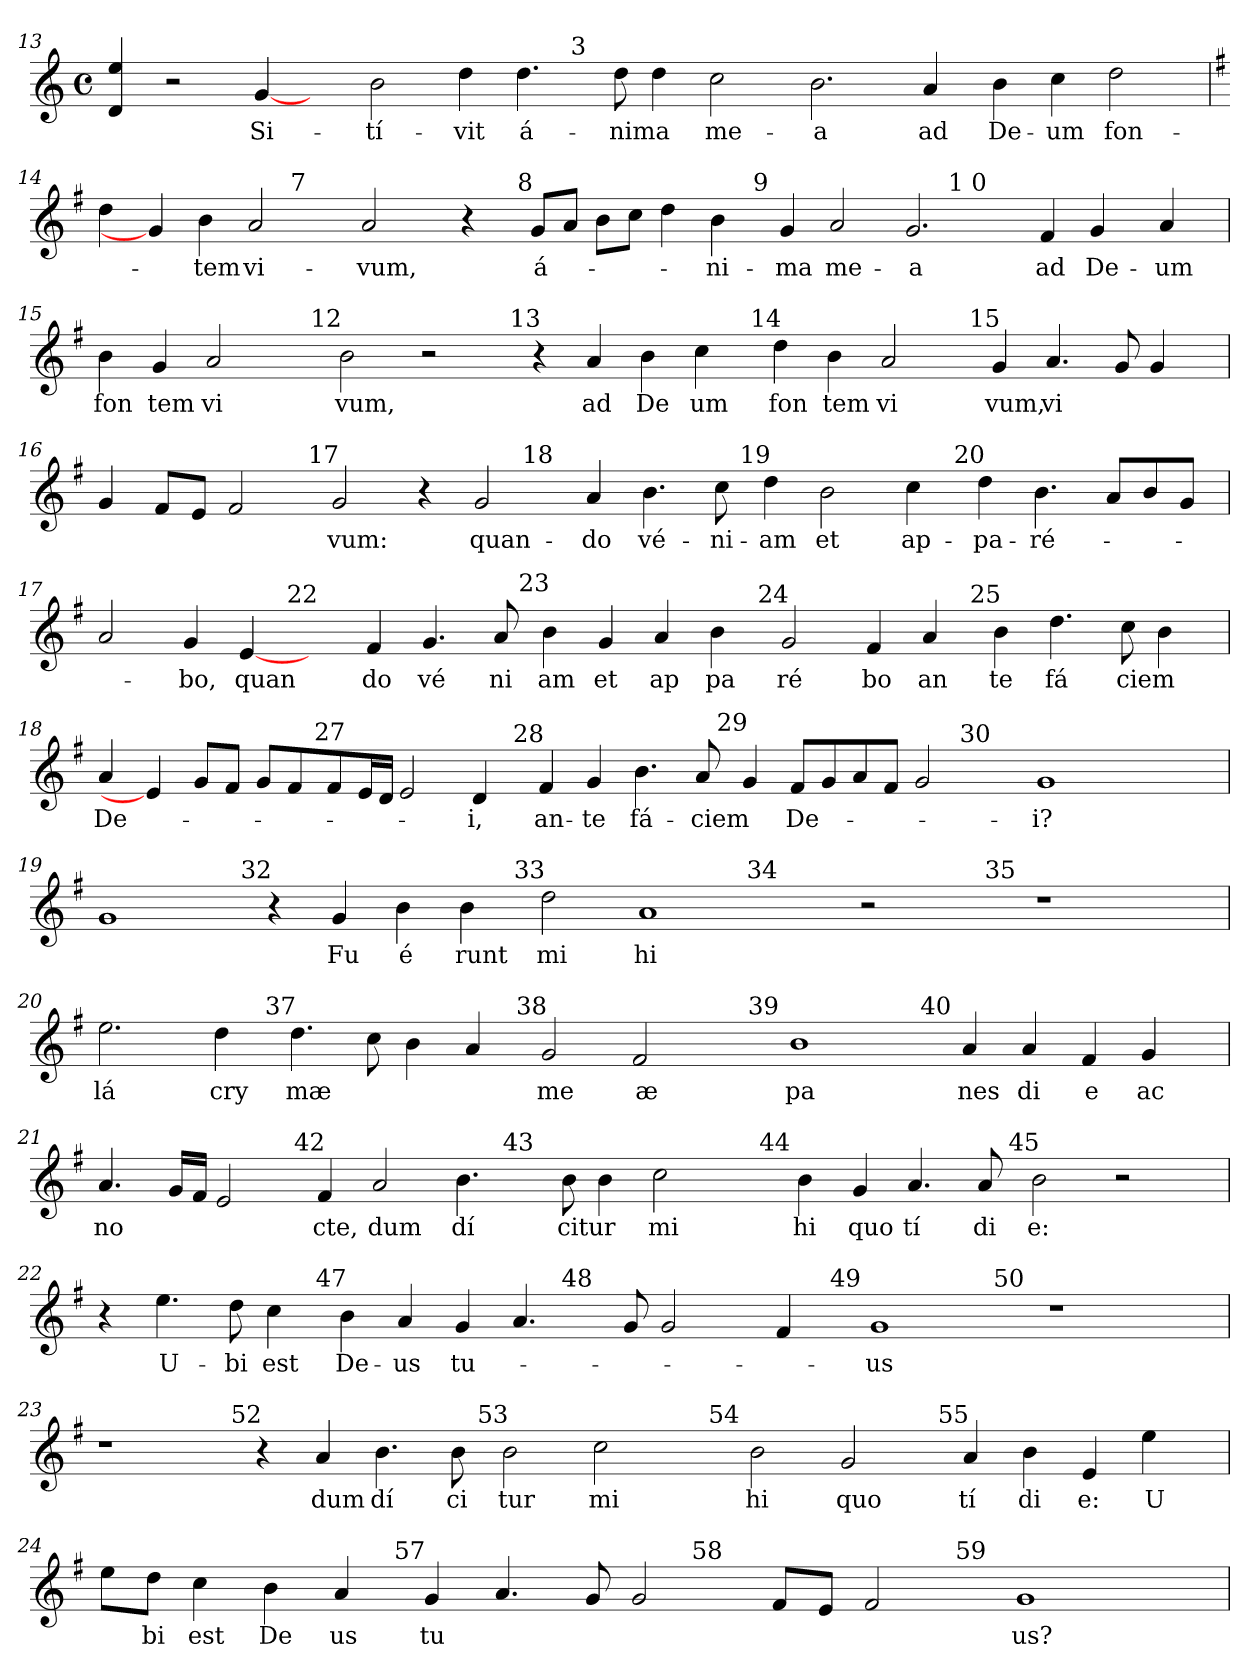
**kern	**text
*part1	*part1
*staff1	*staff1
!!LO:LB:g=z
*clefG2	*
*k[]	*
*C:	*
*M4/4	*
*met(c)	*
=13	=13
!LO:TX:a:t=SECUNDAPARS	!
!LO:TX:b:t=#	!
*^	*
4d/ 4ee/	1ryy	.
2r	.	.
!	!	!LO:LY:b
[4g/	.	Si-
4ryy	1ryy	.
!	!	!LO:LY:b
2b>\	.	-tí-
!	!	!LO:LY:b
4dd\	.	-vit
!	!	!LO:LY:b
4.dd\	8..ryy	á-
!	!LO:TX:a:t=3	!
.	1ryy	.
!	!	!LO:LY:b
8dd\	.	-nima
4dd\	.	.
!	!	!LO:LY:b
2cc\	.	me-
.	1ryy	.
!	!	!LO:LY:b
2.b>\	.	-a
!	!	!LO:LY:b
4a/	.	ad
.	1ryy	.
!	!	!LO:LY:b
4b>\	.	De-
!	!	!LO:LY:b
4cc\	.	-um
!	!	!LO:LY:b
2dd\	.	fon-
.	32ryy	.
*v	*v	*
!!LO:LB:g=z
=14	=14
*k[f#]	*
*G:	*
*^	*
*	*^	*
4dd\	2...ryy	1ryy	.
4g/]	.	.	.
!	!	!	!LO:LY:b
4b\	.	.	-tem
!	!	!	!LO:LY:b
2a/	.	.	vi-
!	!LO:TX:a:t=7	!	!
.	1ryy	.	.
.	.	2ryy	.
!	!	!	!LO:LY:b
2a/	.	.	-vum,
.	.	4...ryy	.
4r	.	.	.
.	1ryy	.	.
!	!	!LO:TX:a:t=8	!
.	.	1ryy	.
!	!	!	!LO:LY:b
8g/L	.	.	á-
8a/J	.	.	.
8b\L	.	.	.
8cc\J	.	.	.
4dd\	.	.	.
!	!	!	!LO:LY:b
4b\	.	.	-ni-
!	!LO:TX:a:t=9	!	!
.	1ryy	.	.
.	.	1ryy	.
!	!	!	!LO:LY:b
4g/	.	.	-ma
!	!	!	!LO:LY:b
2a/	.	.	me-
!	!	!	!LO:LY:b
2.g/	.	.	-a
!	!LO:TX:a:t=1 0	!	!
.	1ryy	.	.
.	.	1ryy	.
!	!	!	!LO:LY:b
4f#/	.	.	ad
!	!	!	!LO:LY:b
4g/	.	.	De-
.	4ryy	.	.
.	.	4ryy	.
!	!	!	!LO:LY:b
4a/	.	.	-um
.	16ryy	.	.
.	.	32ryy	.
!!LO:LB:g=z	!!	!!
=15	=15	=15	=15
!	!	!	!LO:LY:b
4b\	2ryy	1ryy	fon
!	!	!	!LO:LY:b
4g/	.	.	tem
!	!	!	!LO:LY:b
2a/	4ryy	.	vi
.	8ryy	.	.
.	32ryy	.	.
!	!LO:TX:a:t=12	!	!
.	1ryy	.	.
!	!	!	!LO:LY:b
2b\	.	2...ryy	vum,
2r	.	.	.
.	1ryy	.	.
!	!	!LO:TX:a:t=13	!
.	.	1ryy	.
4r	.	.	.
!	!	!	!LO:LY:b
4a/	.	.	ad
!	!	!	!LO:LY:b
4b\	.	.	De
!	!	!	!LO:LY:b
4cc\	.	.	um
.	1ryy	.	.
!	!	!LO:TX:a:t=14	!
.	.	1ryy	.
!	!	!	!LO:LY:b
4dd\	.	.	fon
!	!	!	!LO:LY:b
4b\	.	.	tem
!	!	!	!LO:LY:b
2a/	.	.	vi
.	1ryy	.	.
!	!	!LO:TX:a:t=15	!
.	.	1ryy	.
!	!	!	!LO:LY:b
4g/	.	.	vum,
!	!	!	!LO:LY:b
4.a/	.	.	vi
8g/	.	.	.
4g/	.	.	.
.	16.ryy	.	.
.	.	16ryy	.
*	*v	*v	*
!!LO:LB:g=z
=16	=16	=16
4g/	2...ryy	.
8f#/L	.	.
8e/J	.	.
2f#/	.	.
!	!LO:TX:a:t=17	!
.	1ryy	.
!	!	!LO:LY:b
2g/	.	vum:
4r	.	.
!	!	!LO:LY:b
2g/	.	quan-
!	!LO:TX:a:t=18	!
.	1ryy	.
!	!	!LO:LY:b
4a/	.	-do
!	!	!LO:LY:b
4.b\	.	vé-
!	!	!LO:LY:b
8cc\	.	-ni-
!	!LO:TX:a:t=19	!
.	1ryy	.
!	!	!LO:LY:b
4dd\	.	-am
!	!	!LO:LY:b
2b\	.	et
!	!	!LO:LY:b
4cc\	.	ap-
!	!LO:TX:a:t=20	!
.	1ryy	.
!	!	!LO:LY:b
4dd\	.	-pa-
!	!	!LO:LY:b
4.b\	.	-ré-
8a/L	.	.
8b/	.	.
8g/J	.	.
.	16ryy	.
!!LO:LB:g=z	!!
=17	=17	=17
2a/	2...ryy	.
!	!	!LO:LY:b
4g/	.	-bo,
!	!	!LO:LY:b
[4e/	.	quan
!	!LO:TX:a:t=22	!
.	1ryy	.
4ryy	.	.
!	!	!LO:LY:b
4f#/	.	do
!	!	!LO:LY:b
4.g/	.	vé
!	!	!LO:LY:b
8a/	.	ni
!	!LO:TX:a:t=23	!
.	1ryy	.
!	!	!LO:LY:b
4b\	.	am
!	!	!LO:LY:b
4g/	.	et
!	!	!LO:LY:b
4a/	.	ap
!	!	!LO:LY:b
4b\	.	pa
!	!LO:TX:a:t=24	!
.	1ryy	.
!	!	!LO:LY:b
2g/	.	ré
!	!	!LO:LY:b
4f#/	.	bo
!	!	!LO:LY:b
4a/	.	an
!	!LO:TX:a:t=25	!
.	1ryy	.
!	!	!LO:LY:b
4b\	.	te
!	!	!LO:LY:b
4.dd\	.	fá
!	!	!LO:LY:b
8cc\	.	ciem
4b\	.	.
.	16ryy	.
!!LO:LB:g=z	!!
=18	=18	=18
!	!	!LO:LY:b
*^	*^	*
4a/	2ryy	1ryy	1ryy	De-
4e/]	.	.	.	.
8g/L	4...ryy	.	.	.
8f#/J	.	.	.	.
8g/L	.	.	.	.
8f#/	.	.	.	.
!	!LO:TX:a:t=27	!	!	!
.	1ryy	.	.	.
8f#/	.	2...ryy	1ryy	.
16e/L	.	.	.	.
16d/JJ	.	.	.	.
2e/	.	.	.	.
!	!	!	!	!LO:LY:b
4d/	.	.	.	-i,
!	!	!LO:TX:a:t=28	!	!
.	.	1ryy	.	.
.	1ryy	.	.	.
!	!	!	!	!LO:LY:b
4f#/	.	.	1ryy	an-
!	!	!	!	!LO:LY:b
4g/	.	.	.	-te
!	!	!	!	!LO:LY:b
4.b\	.	.	.	fá-
!	!	!	!	!LO:LY:b
8a/	.	.	.	-ciem
!	!	!LO:TX:a:t=29	!	!
.	.	1ryy	.	.
.	1ryy	.	.	.
4g/	.	.	2ryy	.
!	!	!	!	!LO:LY:b
8f#/L	.	.	.	De-
8g/	.	.	.	.
8a/	.	.	4ryy	.
8f#/J	.	.	.	.
2g/	.	.	8ryy	.
.	.	.	32ryy	.
!	!	!	!LO:TX:a:t=30	!
.	.	.	1ryy	.
.	.	1ryy	.	.
.	1ryy	.	.	.
!	!	!	!	!LO:LY:b
1g	.	.	.	-i?
.	.	.	4ryy	.
.	.	4ryy	.	.
.	4ryy	.	.	.
.	.	.	16.ryy	.
.	.	16ryy	.	.
.	32ryy	.	.	.
!!LO:LB:g=z	!!	!!	!!
=19	=19	=19	=19	=19
1g	2...ryy	1ryy	1ryy	.
!	!LO:TX:a:t=32	!	!	!
.	1ryy	.	.	.
4r	.	1ryy	1ryy	.
!	!	!	!	!LO:LY:b
4g/	.	.	.	Fu
!	!	!	!	!LO:LY:b
4b\	.	.	.	é
!	!	!	!	!LO:LY:b
4b\	.	.	.	runt
!	!LO:TX:a:t=33	!	!	!
.	1ryy	.	.	.
!	!	!	!	!LO:LY:b
2dd\	.	2ryy	1ryy	mi
!	!	!	!	!LO:LY:b
1a	.	4...ryy	.	hi
.	1ryy	.	.	.
!	!	!LO:TX:a:t=34	!	!
.	.	1ryy	.	.
.	.	.	2ryy	.
2r	.	.	4ryy	.
.	.	.	8ryy	.
.	.	.	32ryy	.
!	!	!	!LO:TX:a:t=35	!
.	.	.	1ryy	.
.	1ryy	.	.	.
.	.	1ryy	.	.
1r	.	.	.	.
.	.	.	16.ryy	.
.	16ryy	.	.	.
.	.	32ryy	.	.
!!LO:LB:g=z	!!	!!	!!
=20	=20	=20	=20	=20
!	!	!	!	!LO:LY:b
*	*	*v	*v	*
2.ee\	2...ryy	1ryy	lá
!	!	!	!LO:LY:b
4dd\	.	.	cry
!	!LO:TX:a:t=37	!	!
.	1ryy	.	.
!	!	!	!LO:LY:b
4.dd\	.	1ryy	mæ
8cc\	.	.	.
4b\	.	.	.
4a/	.	.	.
!	!LO:TX:a:t=38	!	!
.	1ryy	.	.
!	!	!	!LO:LY:b
2g/	.	2ryy	me
!	!	!	!LO:LY:b
2f#/	.	4ryy	æ
.	.	8ryy	.
.	.	32ryy	.
!	!	!LO:TX:a:t=39	!
.	.	1ryy	.
.	1ryy	.	.
!	!	!	!LO:LY:b
1b	.	.	pa
!	!	!LO:TX:a:t=40	!
.	.	1ryy	.
.	1ryy	.	.
!	!	!	!LO:LY:b
4a/	.	.	nes
!	!	!	!LO:LY:b
4a/	.	.	di
!	!	!	!LO:LY:b
4f#/	.	.	e
!	!	!	!LO:LY:b
4g/	.	.	ac
.	.	16.ryy	.
.	16ryy	.	.
!!LO:LB:g=z	!!	!!
=21	=21	=21	=21
!	!	!	!LO:LY:b
4.a/	2...ryy	1ryy	no
16g/LL	.	.	.
16f#/JJ	.	.	.
2e/	.	.	.
!	!LO:TX:a:t=42	!	!
.	1ryy	.	.
!	!	!	!LO:LY:b
4f#/	.	1ryy	cte,
!	!	!	!LO:LY:b
2a/	.	.	dum
!	!	!	!LO:LY:b
4.b\	.	.	dí
!	!LO:TX:a:t=43	!	!
.	1ryy	.	.
.	.	2ryy	.
!	!	!	!LO:LY:b
8b\	.	.	citur
4b\	.	.	.
!	!	!	!LO:LY:b
2cc\	.	4ryy	mi
.	.	8ryy	.
.	.	32ryy	.
!	!	!LO:TX:a:t=44	!
.	.	1ryy	.
.	1ryy	.	.
!	!	!	!LO:LY:b
4b\	.	.	hi
!	!	!	!LO:LY:b
4g/	.	.	quo
!	!	!	!LO:LY:b
4.a/	.	.	tí
!	!	!	!LO:LY:b
8a/	.	.	di
.	.	1ryy	.
!	!LO:TX:a:t=45	!	!
.	1ryy	.	.
!	!	!	!LO:LY:b
2b\	.	.	e:
2r	.	.	.
.	.	16.ryy	.
.	16ryy	.	.
!!LO:LB:g=z	!!	!!
=22	=22	=22	=22
*	*	*^	*
4r	2...ryy	1ryy	1ryy	.
!	!	!	!	!LO:LY:b
4.ee\	.	.	.	U-
!	!	!	!	!LO:LY:b
8dd\	.	.	.	-bi
!	!	!	!	!LO:LY:b
4cc\	.	.	.	est
!	!LO:TX:a:t=47	!	!	!
.	1ryy	.	.	.
!	!	!	!	!LO:LY:b
4b\	.	1ryy	1ryy	De-
!	!	!	!	!LO:LY:b
4a/	.	.	.	-us
!	!	!	!	!LO:LY:b
4g/	.	.	.	tu-
4.a/	.	.	.	.
!	!LO:TX:a:t=48	!	!	!
.	1ryy	.	.	.
.	.	2ryy	1...ryy	.
8g/	.	.	.	.
2g/	.	.	.	.
.	.	4ryy	.	.
4f#/	.	8ryy	.	.
.	.	32ryy	.	.
!	!	!LO:TX:a:t=49	!	!
.	.	1ryy	.	.
.	1ryy	.	.	.
!	!	!	!	!LO:LY:b
1g	.	.	.	-us
!	!	!	!LO:TX:a:t=50	!
.	.	.	1ryy	.
.	.	1ryy	.	.
.	1ryy	.	.	.
1r	.	.	.	.
.	.	.	8ryy	.
.	.	16.ryy	.	.
.	16ryy	.	.	.
*	*	*v	*v	*
!!LO:LB:g=z
=23	=23	=23	=23
1r	2...ryy	1ryy	.
!	!LO:TX:a:t=52	!	!
.	1ryy	.	.
4r	.	1ryy	.
!	!	!	!LO:LY:b
4a/	.	.	dum
!	!	!	!LO:LY:b
4.b\	.	.	dí
!	!	!	!LO:LY:b
8b\	.	.	ci
!	!LO:TX:a:t=53	!	!
.	1ryy	.	.
!	!	!	!LO:LY:b
2b\	.	2ryy	tur
!	!	!	!LO:LY:b
2cc\	.	4ryy	mi
.	.	8ryy	.
.	.	32ryy	.
!	!	!LO:TX:a:t=54	!
.	.	1ryy	.
.	1ryy	.	.
!	!	!	!LO:LY:b
2b\	.	.	hi
!	!	!	!LO:LY:b
2g/	.	.	quo
.	.	1ryy	.
!	!LO:TX:a:t=55	!	!
.	1ryy	.	.
!	!	!	!LO:LY:b
4a/	.	.	tí
!	!	!	!LO:LY:b
4b\	.	.	di
!	!	!	!LO:LY:b
4e/	.	.	e:
!	!	!	!LO:LY:b
4ee\	.	.	U
.	.	16.ryy	.
.	16ryy	.	.
!!LO:LB:g=z	!!	!!
=24	=24	=24	=24
8ee\L	2...ryy	1ryy	.
!	!	!	!LO:LY:b
8dd\J	.	.	bi
!	!	!	!LO:LY:b
4cc\	.	.	est
!	!	!	!LO:LY:b
4b\	.	.	De
!	!	!	!LO:LY:b
4a/	.	.	us
!	!LO:TX:a:t=57	!	!
.	1ryy	.	.
!	!	!	!LO:LY:b
4g/	.	1...ryy	tu
4.a/	.	.	.
8g/	.	.	.
2g/	.	.	.
!	!LO:TX:a:t=58	!	!
.	1ryy	.	.
8f#/L	.	.	.
8e/J	.	.	.
2f#/	.	.	.
!	!	!LO:TX:a:t=59	!
.	.	1ryy	.
.	1ryy	.	.
!	!	!	!LO:LY:b
1g	.	.	us?
.	.	8ryy	.
.	16ryy	.	.
*v	*v	*v	*
=!	=!
*-	*-
